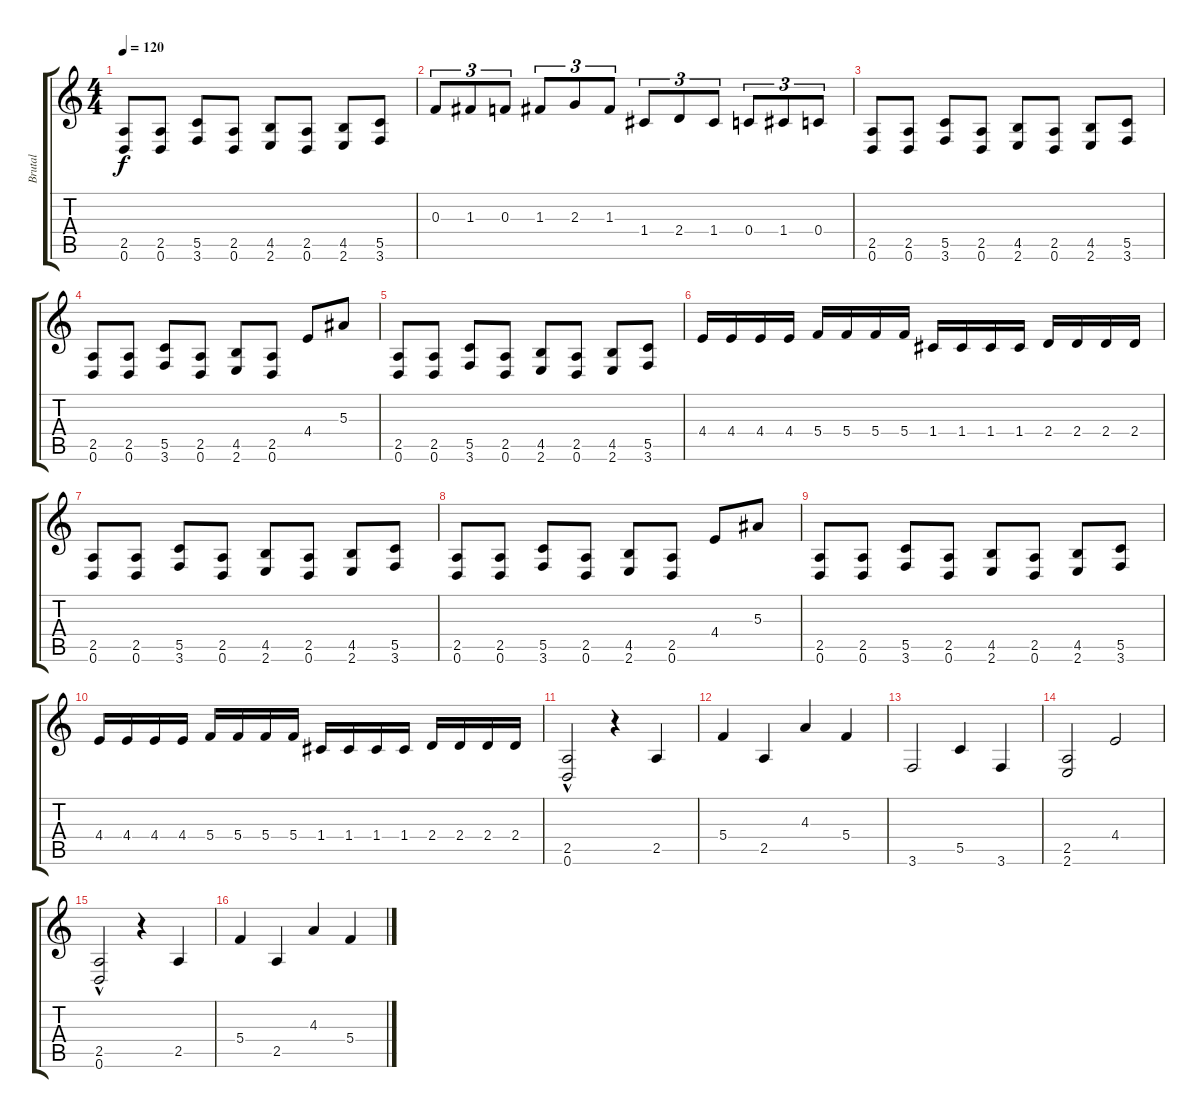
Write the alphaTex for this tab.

\track ("Brutal" "Brutal") {instrument distortionguitar}
\staff {score tabs}
\tuning (D4 A3 F3 C3 G2 D2) {hide}
\ts (4 4)
\tempo 120
\clef g2
\ks c
(2.5 0.6).8{dy f} (2.5 0.6).8 (5.5 3.6).8 (2.5 0.6).8 (4.5 2.6).8 (2.5 0.6).8 (4.5 2.6).8 (5.5 3.6).8 |
0.3.8{tu (3 2)} 1.3.8{tu (3 2)} 0.3.8{tu (3 2)} 1.3.8{tu (3 2)} 2.3.8{tu (3 2)} 1.3.8{tu (3 2)} 1.4.8{tu (3 2)} 2.4.8{tu (3 2)} 1.4.8{tu (3 2)} 0.4.8{tu (3 2)} 1.4.8{tu (3 2)} 0.4.8{tu (3 2)} |
(2.5 0.6).8 (2.5 0.6).8 (5.5 3.6).8 (2.5 0.6).8 (4.5 2.6).8 (2.5 0.6).8 (4.5 2.6).8 (5.5 3.6).8 |
(2.5 0.6).8 (2.5 0.6).8 (5.5 3.6).8 (2.5 0.6).8 (4.5 2.6).8 (2.5 0.6).8 4.4.8 5.3.8 |
(2.5 0.6).8 (2.5 0.6).8 (5.5 3.6).8 (2.5 0.6).8 (4.5 2.6).8 (2.5 0.6).8 (4.5 2.6).8 (5.5 3.6).8 |
4.4.16 4.4.16 4.4.16 4.4.16 5.4.16 5.4.16 5.4.16 5.4.16 1.4.16 1.4.16 1.4.16 1.4.16 2.4.16 2.4.16 2.4.16 2.4.16 |
(2.5 0.6).8 (2.5 0.6).8 (5.5 3.6).8 (2.5 0.6).8 (4.5 2.6).8 (2.5 0.6).8 (4.5 2.6).8 (5.5 3.6).8 |
(2.5 0.6).8 (2.5 0.6).8 (5.5 3.6).8 (2.5 0.6).8 (4.5 2.6).8 (2.5 0.6).8 4.4.8 5.3.8 |
(2.5 0.6).8 (2.5 0.6).8 (5.5 3.6).8 (2.5 0.6).8 (4.5 2.6).8 (2.5 0.6).8 (4.5 2.6).8 (5.5 3.6).8 |
4.4.16 4.4.16 4.4.16 4.4.16 5.4.16 5.4.16 5.4.16 5.4.16 1.4.16 1.4.16 1.4.16 1.4.16 2.4.16 2.4.16 2.4.16 2.4.16 |
(2.5{hac} 0.6{hac}).2 r.4 2.5.4 |
5.4.4 2.5.4 4.3.4 5.4.4 |
3.6.2 5.5.4 3.6.4 |
(2.5 2.6).2 4.4.2 |
(2.5{hac} 0.6{hac}).2 r.4 2.5.4 |
5.4.4 2.5.4 4.3.4 5.4.4
